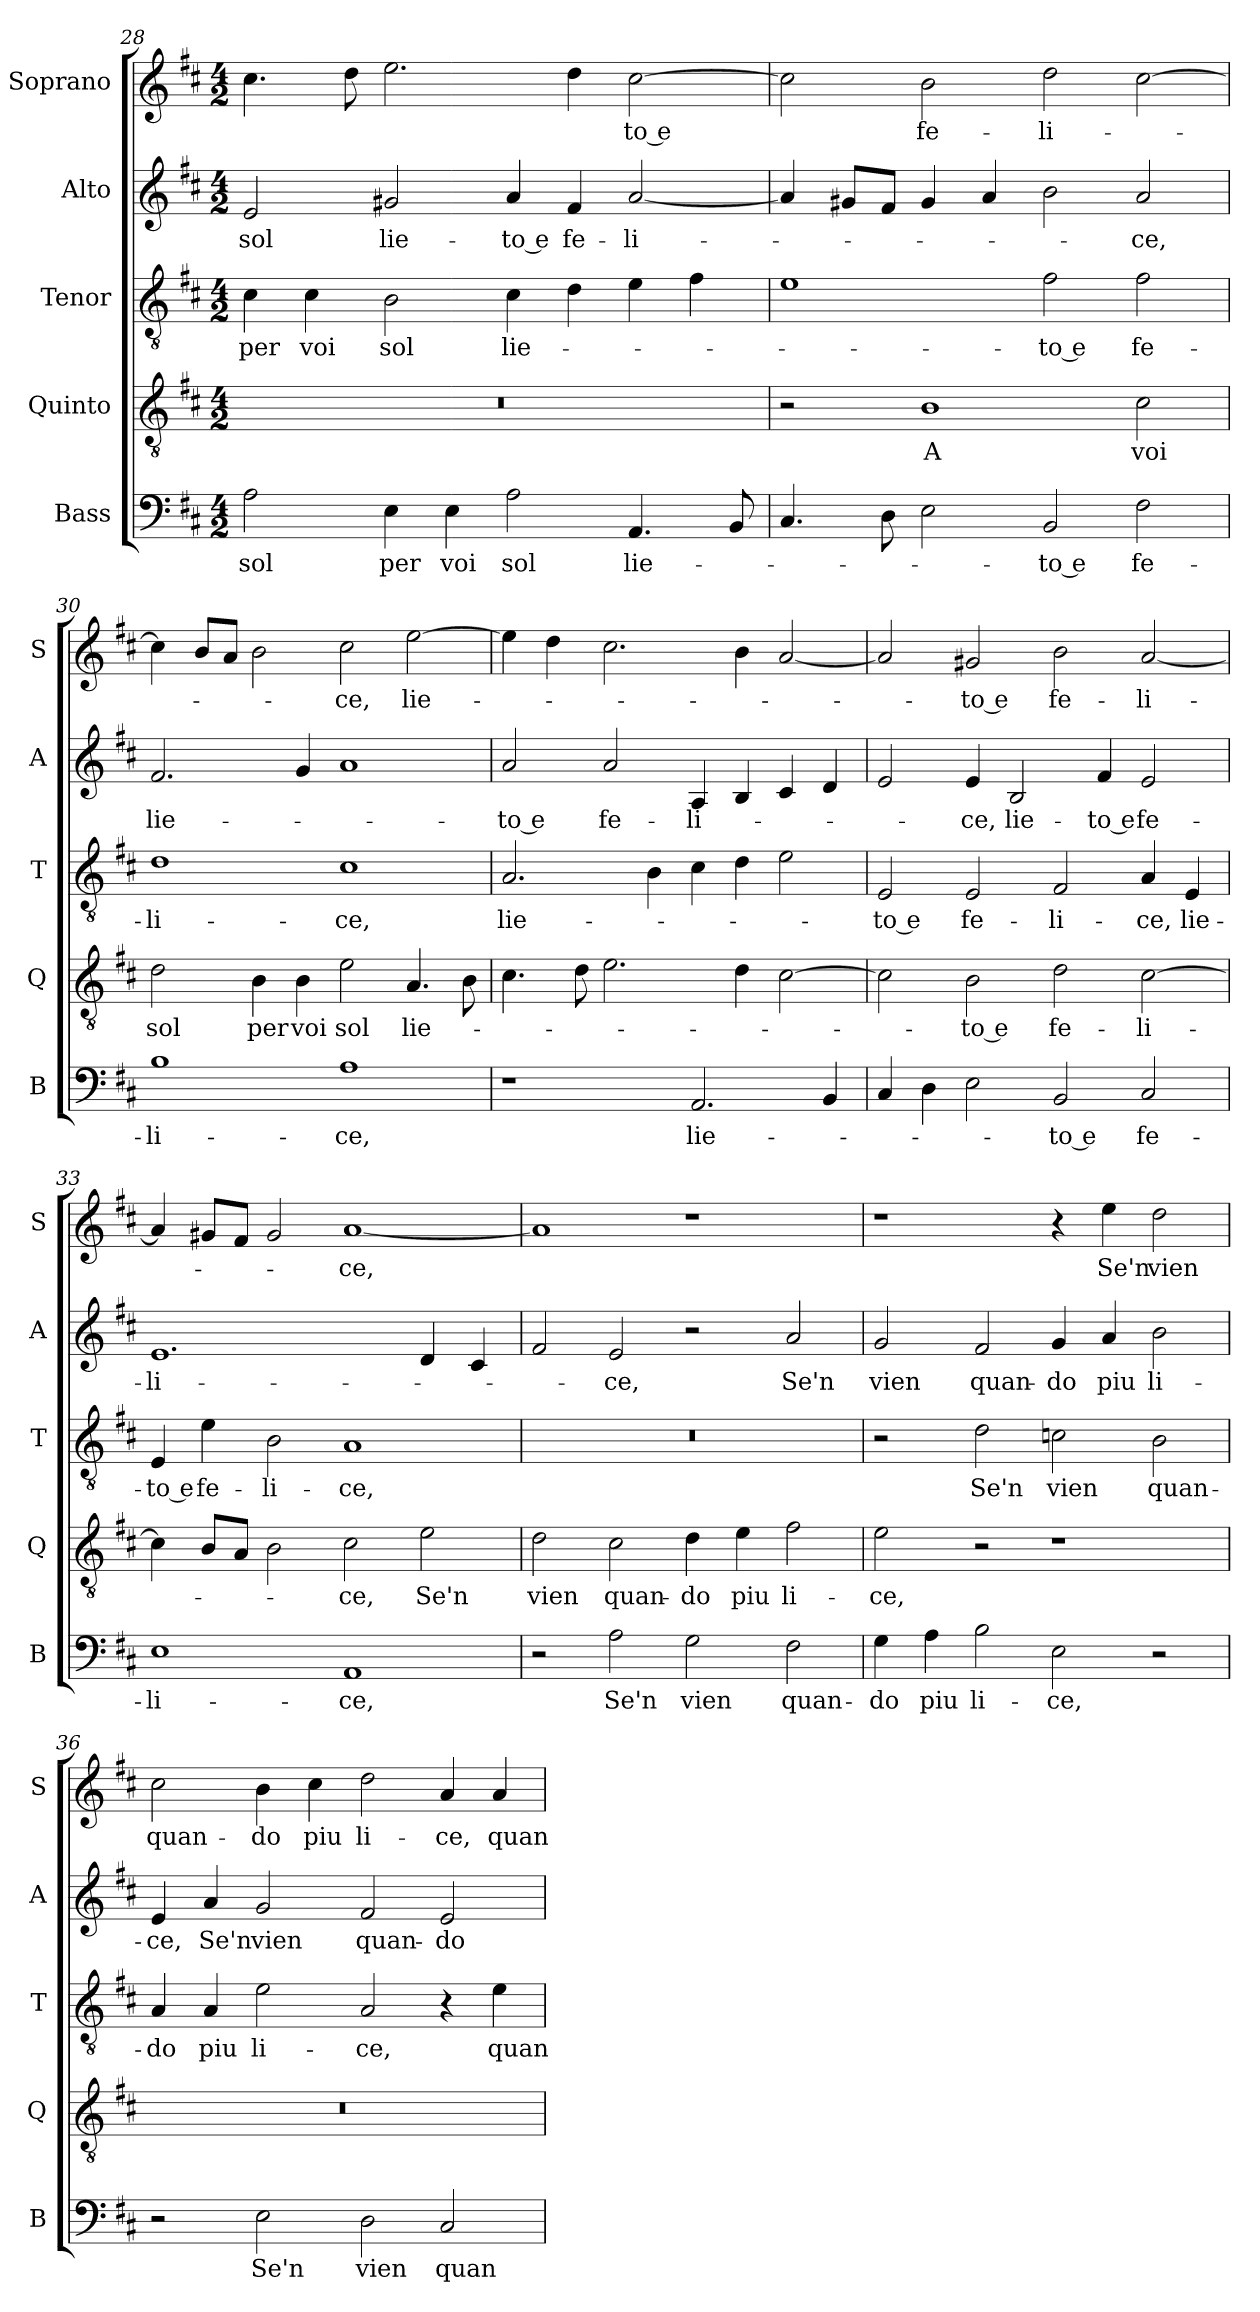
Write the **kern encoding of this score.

**kern	**text	**kern	**text	**kern	**text	**kern	**text	**kern	**text
*part5	*part5	*part4	*part4	*part3	*part3	*part2	*part2	*part1	*part1
*staff5	*staff5	*staff4	*staff4	*staff3	*staff3	*staff2	*staff2	*staff1	*staff1
*I"Bass	*	*I"Quinto	*	*I"Tenor	*	*I"Alto	*	*I"Soprano	*
*I'B	*	*I'Q	*	*I'T	*	*I'A	*	*I'S	*
*clefF4	*	*clefGv2	*	*clefGv2	*	*clefG2	*	*clefG2	*
*k[f#c#]	*	*k[f#c#]	*	*k[f#c#]	*	*k[f#c#]	*	*k[f#c#]	*
*D:	*	*D:	*	*D:	*	*D:	*	*D:	*
*M4/2	*	*M4/2	*	*M4/2	*	*M4/2	*	*M4/2	*
=28	=28	=28	=28	=28	=28	=28	=28	=28	=28
!	!LO:LY:b	!	!	!	!LO:LY:b	!	!LO:LY:b	!	!
2A\	sol	0r	.	4c#\	per	2e/	sol	4.cc#\	.
!	!	!	!	!	!LO:LY:b	!	!	!	!
.	.	.	.	4c#\	voi	.	.	.	.
.	.	.	.	.	.	.	.	8dd\	.
!	!LO:LY:b	!	!	!	!LO:LY:b	!	!LO:LY:b	!	!
4E\	per	.	.	2B\	sol	2g#X/	lie-	2.ee\	.
!	!LO:LY:b	!	!	!	!	!	!	!	!
4E\	voi	.	.	.	.	.	.	.	.
!	!LO:LY:b	!	!	!	!LO:LY:b	!	!LO:LY:b	!	!
2A\	sol	.	.	4c#\	lie-	4a/	-to e	.	.
!	!	!	!	!	!	!	!LO:LY:b	!	!
.	.	.	.	4d\	.	4f#/	fe-	4dd\	.
!	!LO:LY:b	!	!	!	!	!	!LO:LY:b	!	!LO:LY:b
4.AA/	lie-	.	.	4e\	.	[2a/	-li-	[2cc#\	-to e
.	.	.	.	4f#\	.	.	.	.	.
8BB/	.	.	.	.	.	.	.	.	.
!!LO:PB:g=z
=29	=29	=29	=29	=29	=29	=29	=29	=29	=29
4.C#/	.	2r	.	1e	.	4a/]	.	2cc#\]	.
.	.	.	.	.	.	8g#X/L	.	.	.
8D\	.	.	.	.	.	8f#/J	.	.	.
!	!	!	!LO:LY:b	!	!	!	!	!	!LO:LY:b
2E\	.	1B	A	.	.	4g#/	.	2b\	fe-
.	.	.	.	.	.	4a/	.	.	.
!	!LO:LY:b	!	!	!	!LO:LY:b	!	!	!	!LO:LY:b
2BB/	-to e	.	.	2f#\	-to e	2b\	.	2dd\	-li-
!	!LO:LY:b	!	!LO:LY:b	!	!LO:LY:b	!	!LO:LY:b	!	!
2F#\	fe-	2c#\	voi	2f#\	fe-	2a/	-ce,	[2cc#\	.
=30	=30	=30	=30	=30	=30	=30	=30	=30	=30
!	!LO:LY:b	!	!LO:LY:b	!	!LO:LY:b	!	!LO:LY:b	!	!
1B	-li-	2d\	sol	1d	-li-	2.f#/	lie-	4cc#\]	.
.	.	.	.	.	.	.	.	8b/L	.
.	.	.	.	.	.	.	.	8a/J	.
!	!	!	!LO:LY:b	!	!	!	!	!	!
.	.	4B\	per	.	.	.	.	2b\	.
!	!	!	!LO:LY:b	!	!	!	!	!	!
.	.	4B\	voi	.	.	4g/	.	.	.
!	!LO:LY:b	!	!LO:LY:b	!	!LO:LY:b	!	!	!	!LO:LY:b
1A	-ce,	2e\	sol	1c#	-ce,	1a	.	2cc#\	-ce,
!	!	!	!LO:LY:b	!	!	!	!	!	!LO:LY:b
.	.	4.A/	lie-	.	.	.	.	[2ee\	lie-
.	.	8B\	.	.	.	.	.	.	.
=31	=31	=31	=31	=31	=31	=31	=31	=31	=31
!	!	!	!	!	!LO:LY:b	!	!LO:LY:b	!	!
1r	.	4.c#\	.	2.A/	lie-	2a/	-to e	4ee\]	.
.	.	.	.	.	.	.	.	4dd\	.
.	.	8d\	.	.	.	.	.	.	.
!	!	!	!	!	!	!	!LO:LY:b	!	!
.	.	2.e\	.	.	.	2a/	fe-	2.cc#\	.
.	.	.	.	4B\	.	.	.	.	.
!	!LO:LY:b	!	!	!	!	!	!LO:LY:b	!	!
2.AA/	lie-	.	.	4c#\	.	4A/	-li-	.	.
.	.	4d\	.	4d\	.	4B/	.	4b\	.
.	.	[2c#\	.	2e\	.	4c#/	.	[2a/	.
4BB/	.	.	.	.	.	4d/	.	.	.
!!LO:LB:g=z
=32	=32	=32	=32	=32	=32	=32	=32	=32	=32
!	!	!	!	!	!LO:LY:b	!	!	!	!
4C#/	.	2c#\]	.	2E/	-to e	2e/	.	2a/]	.
4D\	.	.	.	.	.	.	.	.	.
!	!	!	!LO:LY:b	!	!LO:LY:b	!	!LO:LY:b	!	!LO:LY:b
2E\	.	2B\	-to e	2E/	fe-	4e/	-ce,	2g#X/	-to e
!	!	!	!	!	!	!	!LO:LY:b	!	!
.	.	.	.	.	.	2B/	lie-	.	.
!	!LO:LY:b	!	!LO:LY:b	!	!LO:LY:b	!	!	!	!LO:LY:b
2BB/	-to e	2d\	fe-	2F#/	-li-	.	.	2b\	fe-
!	!	!	!	!	!	!	!LO:LY:b	!	!
.	.	.	.	.	.	4f#/	-to e	.	.
!	!LO:LY:b	!	!LO:LY:b	!	!LO:LY:b	!	!LO:LY:b	!	!LO:LY:b
2C#/	fe-	[2c#\	-li-	4A/	-ce,	2e/	fe-	[2a/	-li-
!	!	!	!	!	!LO:LY:b	!	!	!	!
.	.	.	.	4E/	lie-	.	.	.	.
=33	=33	=33	=33	=33	=33	=33	=33	=33	=33
!	!LO:LY:b	!	!	!	!LO:LY:b	!	!LO:LY:b	!	!
1E	-li-	4c#\]	.	4E/	-to e	1.e	-li-	4a/]	.
!	!	!	!	!	!LO:LY:b	!	!	!	!
.	.	8B/L	.	4e\	fe-	.	.	8g#X/L	.
.	.	8A/J	.	.	.	.	.	8f#/J	.
!	!	!	!	!	!LO:LY:b	!	!	!	!
.	.	2B\	.	2B\	-li-	.	.	2g#/	.
!	!LO:LY:b	!	!LO:LY:b	!	!LO:LY:b	!	!	!	!LO:LY:b
1AA	-ce,	2c#\	-ce,	1A	-ce,	.	.	[1a	-ce,
!	!	!	!LO:LY:b	!	!	!	!	!	!
.	.	2e\	Se'n	.	.	4d/	.	.	.
.	.	.	.	.	.	4c#/	.	.	.
=34	=34	=34	=34	=34	=34	=34	=34	=34	=34
!	!	!	!LO:LY:b	!	!	!	!	!	!
2r	.	2d\	vien	0r	.	2f#/	.	1a]	.
!	!LO:LY:b	!	!LO:LY:b	!	!	!	!LO:LY:b	!	!
2A\	Se'n	2c#\	quan-	.	.	2e/	-ce,	.	.
!	!LO:LY:b	!	!LO:LY:b	!	!	!	!	!	!
2G\	vien	4d\	-do	.	.	2r	.	1r	.
!	!	!	!LO:LY:b	!	!	!	!	!	!
.	.	4e\	piu	.	.	.	.	.	.
!	!LO:LY:b	!	!LO:LY:b	!	!	!	!LO:LY:b	!	!
2F#\	quan-	2f#\	li-	.	.	2a/	Se'n	.	.
!!LO:LB:g=z
=35	=35	=35	=35	=35	=35	=35	=35	=35	=35
!	!LO:LY:b	!	!LO:LY:b	!	!	!	!LO:LY:b	!	!
4G\	-do	2e\	-ce,	2r	.	2g/	vien	1r	.
!	!LO:LY:b	!	!	!	!	!	!	!	!
4A\	piu	.	.	.	.	.	.	.	.
!	!LO:LY:b	!	!	!	!LO:LY:b	!	!LO:LY:b	!	!
2B\	li-	2r	.	2d\	Se'n	2f#/	quan-	.	.
!	!LO:LY:b	!	!	!	!LO:LY:b	!	!LO:LY:b	!	!
2E\	-ce,	1r	.	2cn\	vien	4g/	-do	4r	.
!	!	!	!	!	!	!	!LO:LY:b	!	!LO:LY:b
.	.	.	.	.	.	4a/	piu	4ee\	Se'n
!	!	!	!	!	!LO:LY:b	!	!LO:LY:b	!	!LO:LY:b
2r	.	.	.	2B\	quan-	2b\	li-	2dd\	vien
=36	=36	=36	=36	=36	=36	=36	=36	=36	=36
!	!	!	!	!	!LO:LY:b	!	!LO:LY:b	!	!LO:LY:b
2r	.	0r	.	4A/	-do	4e/	-ce,	2cc#\	quan-
!	!	!	!	!	!LO:LY:b	!	!LO:LY:b	!	!
.	.	.	.	4A/	piu	4a/	Se'n	.	.
!	!LO:LY:b	!	!	!	!LO:LY:b	!	!LO:LY:b	!	!LO:LY:b
2E\	Se'n	.	.	2e\	li-	2g/	vien	4b\	-do
!	!	!	!	!	!	!	!	!	!LO:LY:b
.	.	.	.	.	.	.	.	4cc#\	piu
!	!LO:LY:b	!	!	!	!LO:LY:b	!	!LO:LY:b	!	!LO:LY:b
2D\	vien	.	.	2A/	-ce,	2f#/	quan-	2dd\	li-
!	!LO:LY:b	!	!	!	!	!	!LO:LY:b	!	!LO:LY:b
2C#/	quan-	.	.	4r	.	2e/	-do	4a/	-ce,
!	!	!	!	!	!LO:LY:b	!	!	!	!LO:LY:b
.	.	.	.	4e\	quan-	.	.	4a/	quan-
=	=	=	=	=	=	=	=	=	=
*-	*-	*-	*-	*-	*-	*-	*-	*-	*-
